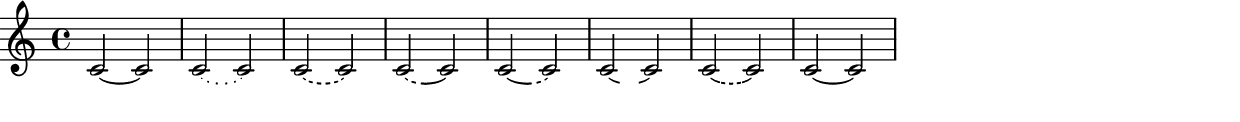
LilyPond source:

%% Generated by lilypond-book
%% Options: [exampleindent=10.16\mm,indent=0\mm,line-width=160\mm,paper-height=845.047\pt,paper-width=597.508\pt,papersize='(cons (* 597.508 pt) (* 845.047 pt))]
\include "lilypond-book-preamble.ly"


% ****************************************************************
% Start cut-&-pastable-section
% ****************************************************************

#(ly:set-option 'eps-box-padding 3.000000)



\paper {
  #(set-paper-size '(cons (* 597.508 pt) (* 845.047 pt)))
  indent = 0\mm
  line-width = 160\mm
  % offset the left padding, also add 1mm as lilypond creates cropped
  % images with a little space on the right
  line-width = #(- line-width (* mm  3.000000) (* mm 1))
}

\layout {
  
}




% ****************************************************************
% ly snippet:
% ****************************************************************
\sourcefilename "/lilypond-2.25.35/input/regression/tie-dash.ly"
\sourcefileline 0
\version "2.19.2"
\header {
  texidoc = "
The appearance of ties may be changed from solid to dotted or dashed.
"
} 
\layout{ ragged-right=##t }


\relative c'{
  c2 ~ 2 |
  \tieDotted
  c2 ~ 2 |
  \tieDashed
  c2 ~ 2 |
  \tieHalfDashed
  c2 ~ 2 |
  \tieHalfSolid
  c2 ~ 2 |
  \tieDashPattern #0.4 #2.0
  c2 ~ 2 |
  \once \override Tie.dash-definition = #'((0 0.25 1 1)
                                             (0.3 0.7 0.4 0.75)
                                             (0.75 1.0 1.0 1.0))
  c2 ~ 2 |
  \tieSolid
  c2 ~ 2 |
}









% ****************************************************************
% end ly snippet
% ****************************************************************
